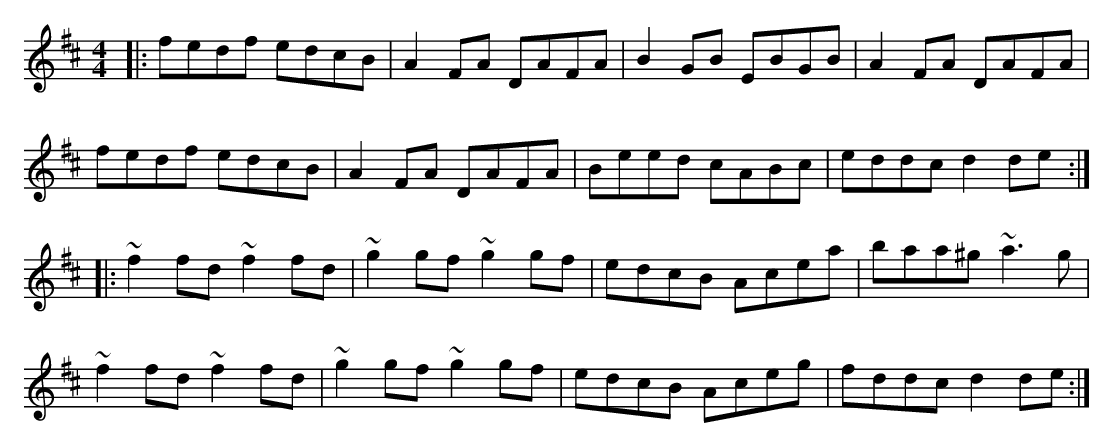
X:1
M:4/4
K:D
|:fedf edcB|A2FA DAFA|B2GB EBGB|A2FA DAFA|
fedf edcB|A2FA DAFA|Beed cABc|eddc d2 de:|
|:~f2 fd ~f2 fd|~g2 gf ~g2 gf | edcB Acea|baa^g ~a3 g|
~f2 fd ~f2 fd|~g2 gf ~g2 gf|edcB Aceg|fddc d2 de:|
